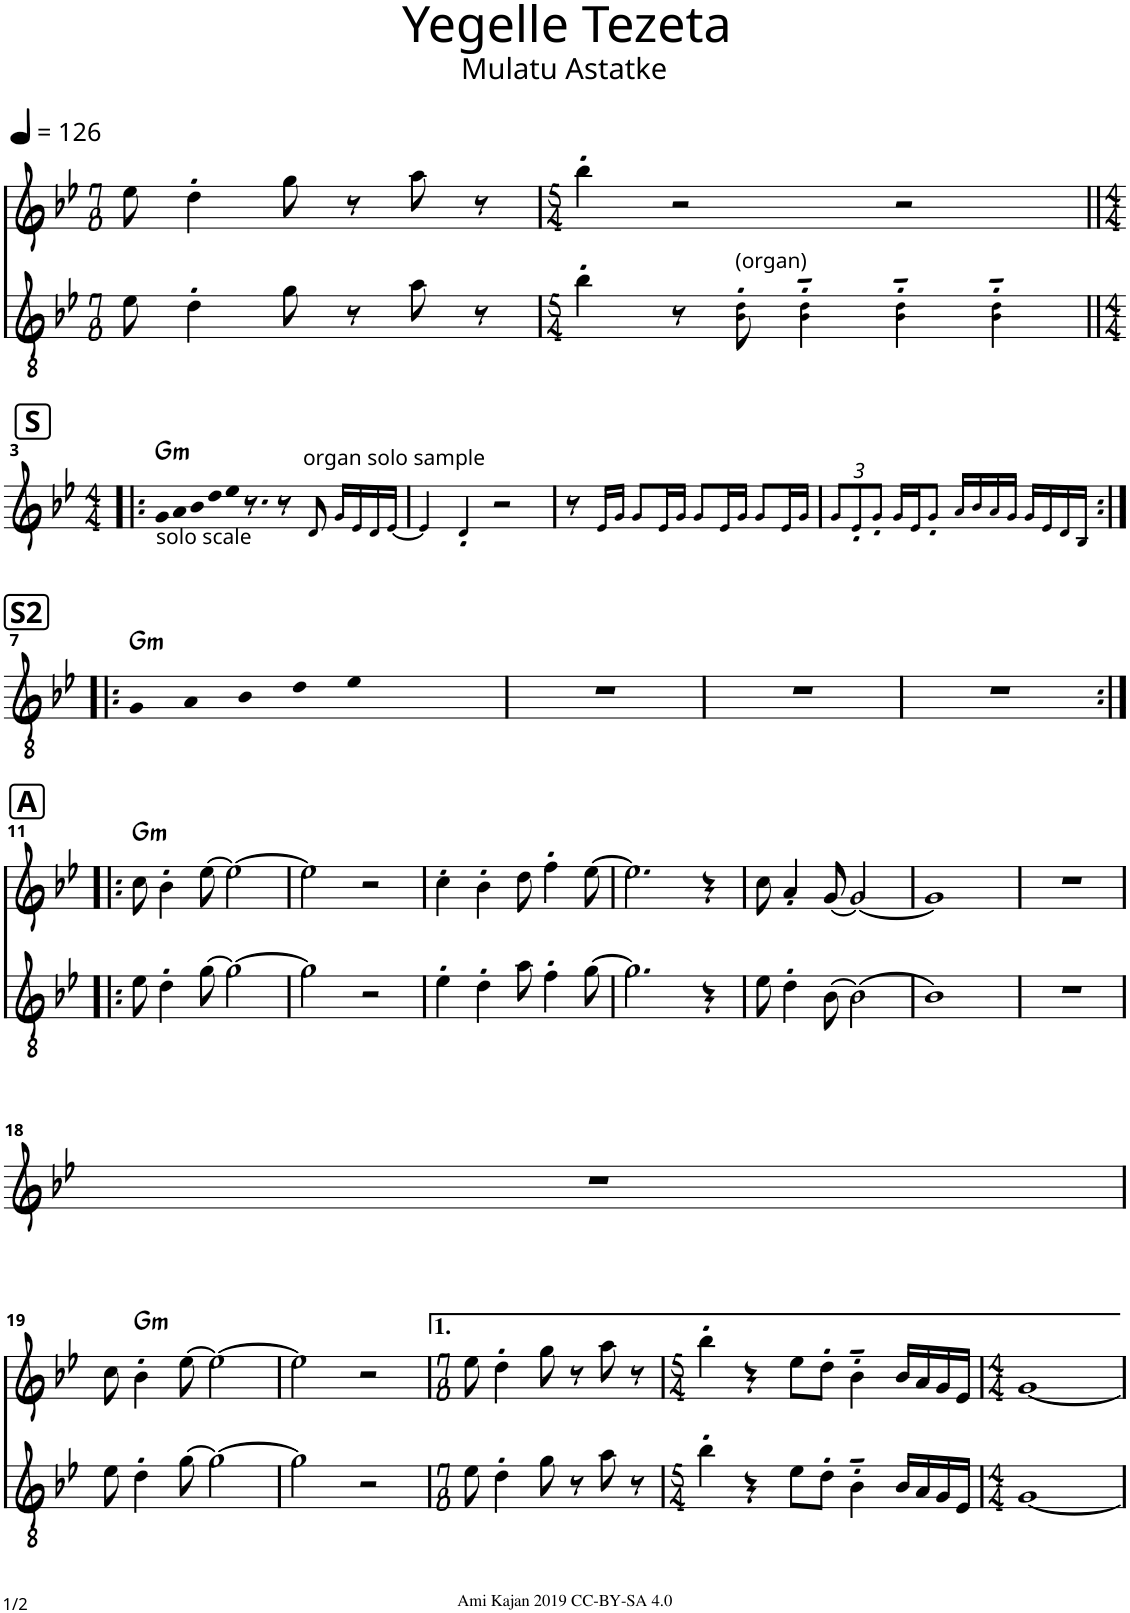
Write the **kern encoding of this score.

**kern	**harte	**kern	**harte
*part2	*part2	*part1	*part1
*staff2	*	*staff1	*
*I"Tenor Saxophone	*	*I"Bb Trumpet	*
*I'T Sax	*	*I'Tpt	*
*clefGv2	*	*clefG2	*
*ITrd8c14	*	*ITrd1c2	*
*k[b-e-]	*	*k[b-e-]	*
*M7/8	*	*M7/8	*
*MM126	*	*MM126	*
=1	=1	=1	=1
8e-\	.	8ee-\	.
4d'\	.	4dd'\	.
8g\	.	8gg\	.
8r	.	8r	.
8a\	.	8aa\	.
8r	.	8r	.
=2	=2	=2	=2
*M5/4	*	*M5/4	*
4b-'\	.	4bb-'\	.
8r	.	2r	.
!LO:TX:a:t=(organ)	!	!	!
8B-!\' 8d!\'	.	.	.
4B-!\'~ 4d!\'~	.	.	.
4B-!\'~ 4d!\'~	.	2r	.
4B-!\'~ 4d!\'~	.	.	.
!!LO:LB:g=z
!!LO:REH:place=s1:a:B:cj:fs=14:t=S
=3!|:	=3!|:	=3!|:	=3!|:
*M4/4	*	*M4/4	*
!	!	!LO:TX:b:t=solo scale	!LO:H:kt=m
1r	.	16gLL	G:min
.	.	16a	.
.	.	16b-	.
.	.	16ddJJ	.
.	.	16ee-	.
.	.	8.r	.
.	.	8r	.
!	!	!LO:TX:a:t=organ solo sample	!
.	.	8d!/	.
.	.	16g!/LL	.
.	.	16e-!/	.
.	.	16d!/	.
.	.	[16e-!/JJ	.
=4	=4	=4	=4
1r	.	4e-!/]	.
.	.	4d'!/	.
.	.	2r	.
=5	=5	=5	=5
1r	.	8r	.
.	.	16e-!/LL	.
.	.	16g!/JJ	.
.	.	8g!/L	.
.	.	16e-!/L	.
.	.	16g!/JJ	.
.	.	8g!/L	.
.	.	16e-!/L	.
.	.	16g!/JJ	.
.	.	8g!/L	.
.	.	16e-!/L	.
.	.	16g!/JJ	.
=6	=6	=6	=6
*	*	*Xbrackettup	*
1r	.	12g!/L	.
.	.	12e-'!/	.
.	.	12g'!/J	.
.	.	16g!/LL	.
.	.	16e-!/J	.
.	.	8g'!/J	.
.	.	16a!/LL	.
.	.	16b-!/	.
.	.	16a!/	.
.	.	16g!/JJ	.
.	.	16g!/LL	.
.	.	16e-!/	.
.	.	16d!/	.
.	.	16B-!/JJ	.
!!LO:LB:g=z
!!LO:REH:place=s1:a:B:cj:fs=14:t=S2
=7:|!|:	=7:|!|:	=7:|!|:	=7:|!|:
!	!LO:H:kt=m	!	!
8GL	G:min	1r	.
8A	.	.	.
8B-	.	.	.
8dJ	.	.	.
8e-	.	.	.
4.ryy	.	.	.
=8	=8	=8	=8
1r	.	1r	.
=9	=9	=9	=9
1r	.	1r	.
=10	=10	=10	=10
1r	.	1r	.
!!LO:LB:g=z
!!LO:REH:place=s1:a:B:cj:fs=14:t=A
=11:|!|:	=11:|!|:	=11:|!|:	=11:|!|:
!	!	!	!LO:H:kt=m
8e-\	.	8cc\	G:min
4d'\	.	4b-'\	.
[8g\	.	[8ee-\	.
2g\_	.	2ee-\_	.
=12	=12	=12	=12
2g\]	.	2ee-\]	.
2r	.	2r	.
=13	=13	=13	=13
4e-'\	.	4cc'\	.
4d'\	.	4b-'\	.
8a\	.	8dd\	.
4f'\	.	4ff'\	.
[8g\	.	[8ee-\	.
=14	=14	=14	=14
2.g\]	.	2.ee-\]	.
4r	.	4r	.
=15	=15	=15	=15
8e-\	.	8cc\	.
4d'\	.	4a'/	.
[8B-\	.	[8g/	.
2B-\_	.	2g/_	.
=16	=16	=16	=16
1B-]	.	1g]	.
=17	=17	=17	=17
1r	.	1r	.
!!LO:LB:g=z
=18	=18	=18	=18
1r	.	1r	.
!!LO:LB:g=z
=19	=19	=19	=19
8e-\	.	8cc\	.
!	!	!	!LO:H:kt=m
4d'\	.	4b-'\	G:min
[8g\	.	[8ee-\	.
2g\_	.	2ee-\_	.
=20	=20	=20	=20
2g\]	.	2ee-\]	.
2r	.	2r	.
=21	=21	=21	=21
*M7/8	*	*M7/8	*
8e-\	.	8ee-\	.
4d'\	.	4dd'\	.
8g\	.	8gg\	.
8r	.	8r	.
8a\	.	8aa\	.
8r	.	8r	.
=22	=22	=22	=22
*M5/4	*	*M5/4	*
4b-'\	.	4bb-'\	.
4r	.	4r	.
8e-\L	.	8ee-\L	.
8d'\J	.	8dd'\J	.
4B-'~\	.	4b-'~\	.
16B-/LL	.	16b-/LL	.
16A/	.	16a/	.
16G/	.	16g/	.
16E-/JJ	.	16e-/JJ	.
=23	=23	=23	=23
*M4/4	*	*M4/4	*
[1G	.	[1g	.
=	=	=	=
*-	*-	*-	*-
